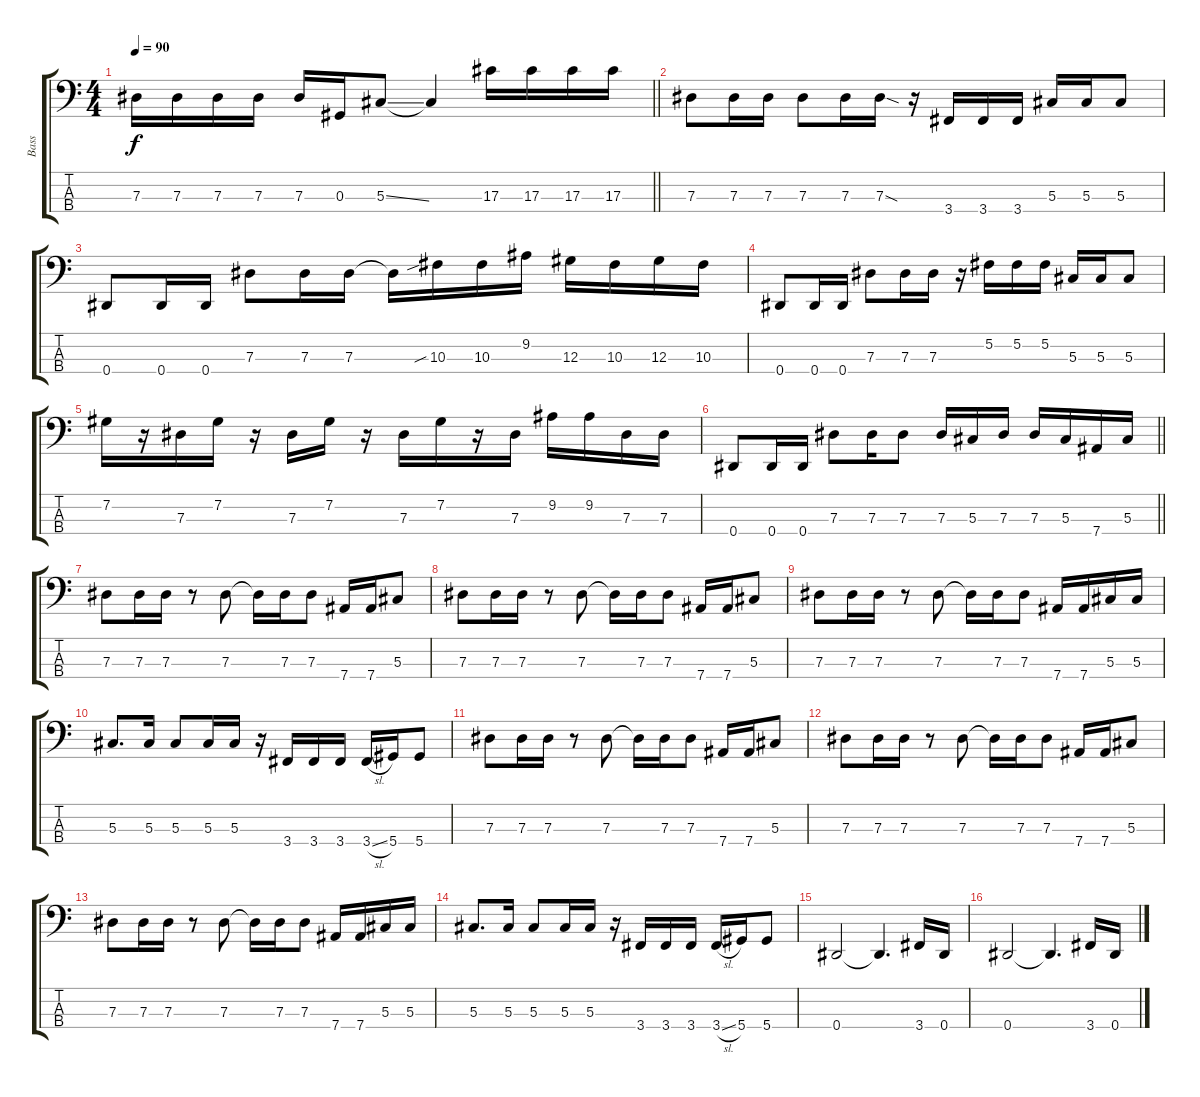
\track ("Bass" "Bass") {instrument electricbasspick}
\staff {score tabs}
\tuning (Gb2 Db2 Ab1 Eb1) {hide}
\ts (4 4)
\tempo 90
\clef f4
\barLineRight lightlight
\ks c
7.3.16{dy f} 7.3.16 7.3.16 7.3.16 7.3.16 0.3.16 5.3{ss}.8 5.3{t}.4 17.3.16 17.3.16 17.3.16 17.3.16 |
7.3.8 7.3.16 7.3.16 7.3.8 7.3.16 7.3{sod}.16 r.16 3.4.16 3.4.16 3.4.16 5.3.16 5.3.16 5.3.8 |
0.4.8 0.4.16 0.4.16 7.3.8 7.3.16 7.3.16 7.3{t}.16 10.3{sib}.16 10.3.16 9.2.16 12.3.16 10.3.16 12.3.16 10.3.16 |
0.4.8 0.4.16 0.4.16 7.3.8 7.3.16 7.3.16 r.16 5.2.16 5.2.16 5.2.16 5.3.16 5.3.16 5.3.8 |
7.2.16 r.16 7.3.16 7.2.16 r.16 7.3.16 7.2.16 r.16 7.3.16 7.2.16 r.16 7.3.16 9.2.16 9.2.16 7.3.16 7.3.16 |
\barLineRight lightlight
0.4.8 0.4.16 0.4.16 7.3.8 7.3.16 7.3.8 7.3.16 5.3.16 7.3.16 7.3.16 5.3.16 7.4.16 5.3.16 |
7.3.8 7.3.16 7.3.16 r.8 7.3.8 7.3{t}.16 7.3.16 7.3.8 7.4.16 7.4.16 5.3.8 |
7.3.8 7.3.16 7.3.16 r.8 7.3.8 7.3{t}.16 7.3.16 7.3.8 7.4.16 7.4.16 5.3.8 |
7.3.8 7.3.16 7.3.16 r.8 7.3.8 7.3{t}.16 7.3.16 7.3.8 7.4.16 7.4.16 5.3.16 5.3.16 |
5.3.8{d} 5.3.16 5.3.8 5.3.16 5.3.16 r.16 3.4.16 3.4.16 3.4.16 3.4{sl}.16 5.4.16 5.4.8 |
7.3.8 7.3.16 7.3.16 r.8 7.3.8 7.3{t}.16 7.3.16 7.3.8 7.4.16 7.4.16 5.3.8 |
7.3.8 7.3.16 7.3.16 r.8 7.3.8 7.3{t}.16 7.3.16 7.3.8 7.4.16 7.4.16 5.3.8 |
7.3.8 7.3.16 7.3.16 r.8 7.3.8 7.3{t}.16 7.3.16 7.3.8 7.4.16 7.4.16 5.3.16 5.3.16 |
5.3.8{d} 5.3.16 5.3.8 5.3.16 5.3.16 r.16 3.4.16 3.4.16 3.4.16 3.4{sl}.16 5.4.16 5.4.8 |
0.4.2 0.4{t}.4{d} 3.4.16 0.4.16 |
0.4.2 0.4{t}.4{d} 3.4.16 0.4.16
